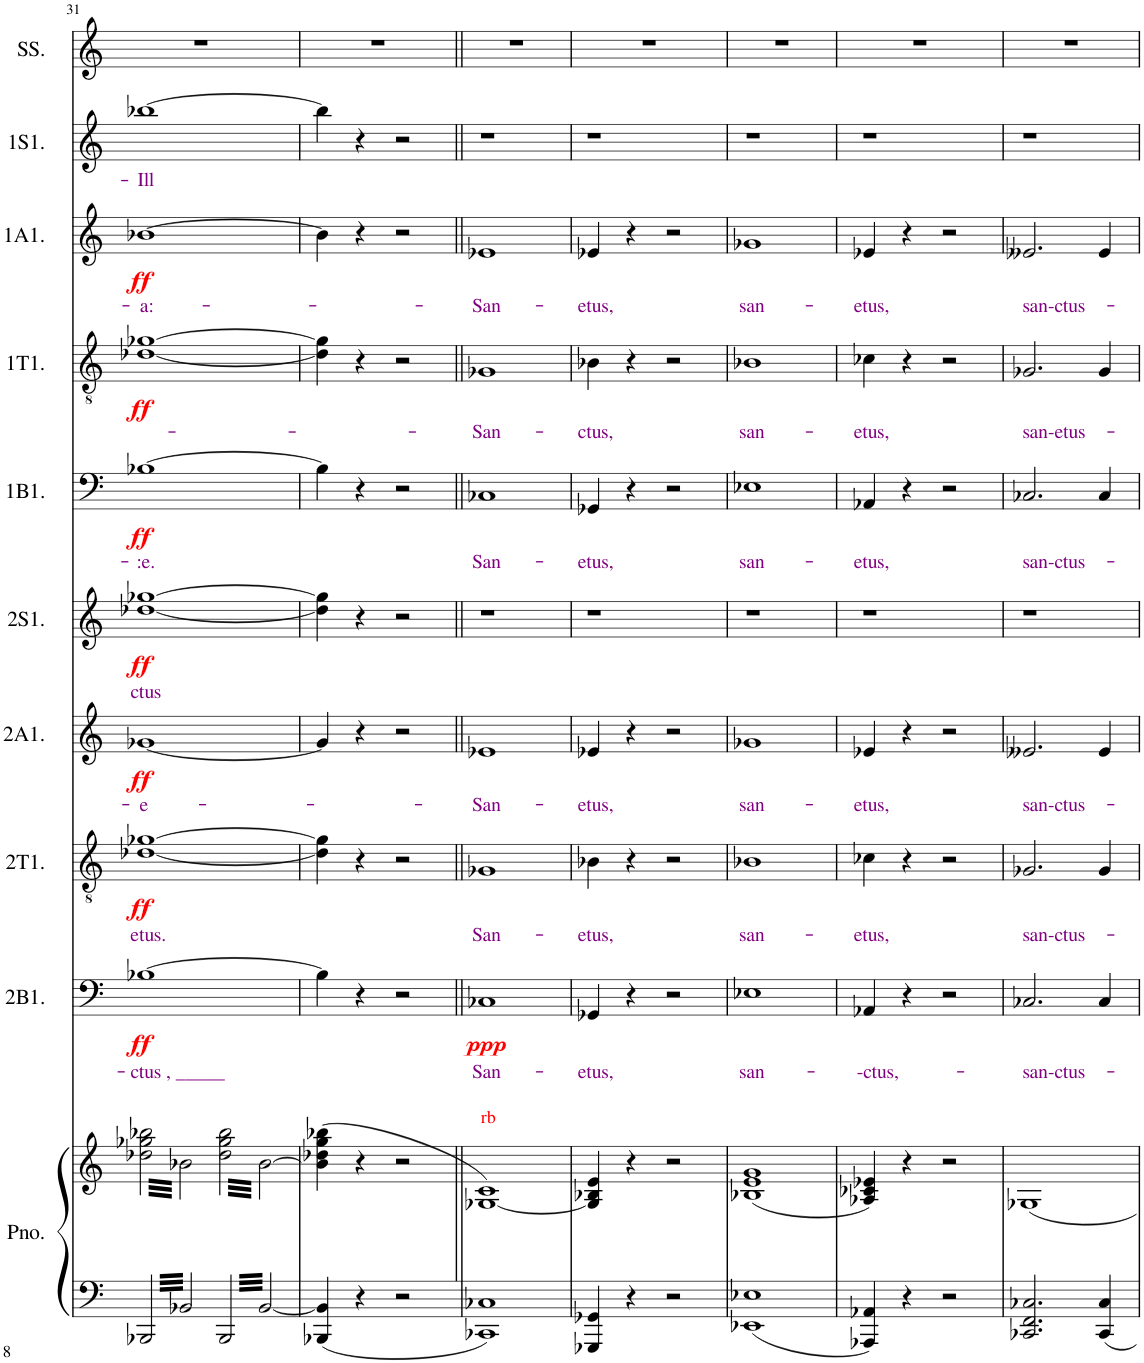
**kern	**kern	**kern	**text	**dynam	**kern	**text	**dynam	**kern	**text	**dynam	**kern	**text	**dynam	**kern	**text	**dynam	**kern	**text	**dynam	**kern	**text	**dynam	**kern	**text	**kern
*part10	*part10	*part9	*part9	*part9	*part8	*part8	*part8	*part7	*part7	*part7	*part6	*part6	*part6	*part5	*part5	*part5	*part4	*part4	*part4	*part3	*part3	*part3	*part2	*part2	*part1
*staff11	*staff10	*staff9	*staff9	*staff9	*staff8	*staff8	*staff8	*staff7	*staff7	*staff7	*staff6	*staff6	*staff6	*staff5	*staff5	*staff5	*staff4	*staff4	*staff4	*staff3	*staff3	*staff3	*staff2	*staff2	*staff1
*I"Piano	*	*I"C2 Bass 1	*	*	*I"C2 Tenor 1	*	*	*I"C2 Alto 1	*	*	*I"C1 Soprano 1	*	*	*I"C1 Bass 1	*	*	*I"C1 Tenor 1	*	*	*I"C1 Alto 1	*	*	*I"C1 Soprano 1	*	*I"Soprano Solo
*I'Pno.	*	*I'2B1.	*	*	*I'2T1.	*	*	*I'2A1.	*	*	*I'2S1.	*	*	*I'1B1.	*	*	*I'1T1.	*	*	*I'1A1.	*	*	*I'1S1.	*	*I'SS.
!!LO:PB:g=z
*clefF4	*clefG2	*clefF4	*	*	*clefGv2	*	*	*clefG2	*	*	*clefG2	*	*	*clefF4	*	*	*clefGv2	*	*	*clefG2	*	*	*clefG2	*	*clefG2
*	*	*	*	*	*	*	*	*Trd1c2	*	*	*	*	*	*	*	*	*	*	*	*Trd1c2	*	*	*	*	*
*k[]	*k[]	*k[]	*	*	*k[]	*	*	*k[]	*	*	*k[]	*	*	*k[]	*	*	*k[]	*	*	*k[]	*	*	*k[]	*	*k[]
*M4/4	*M4/4	*M4/4	*	*	*M4/4	*	*	*M4/4	*	*	*M4/4	*	*	*M4/4	*	*	*M4/4	*	*	*M4/4	*	*	*M4/4	*	*M4/4
*met(c)	*met(c)	*met(c)	*	*	*met(c)	*	*	*met(c)	*	*	*met(c)	*	*	*met(c)	*	*	*met(c)	*	*	*met(c)	*	*	*met(c)	*	*met(c)
=31	=31	=31	=31	=31	=31	=31	=31	=31	=31	=31	=31	=31	=31	=31	=31	=31	=31	=31	=31	=31	=31	=31	=31	=31	=31
!	!	!	!LO:LY:b:color=#800080	!LO:DY:b	!	!LO:LY:b:color=#800080	!LO:DY:b	!	!LO:LY:b:color=#800080	!LO:DY:b	!	!LO:LY:b:color=#800080	!LO:DY:b	!	!LO:LY:b:color=#800080	!LO:DY:b	!	!	!LO:DY:b	!	!LO:LY:b:color=#800080	!LO:DY:b	!	!LO:LY:b:color=#800080	!
*	*tremolo	*	*	*	*	*	*	*	*	*	*	*	*	*	*	*	*	*	*	*	*	*	*	*	*
6.BBB-X/	64dd-X\ 64gg-X\ 64bb-X\LLLL	[1B-X	-ctus , _____	ff	[1d-X [1g-X	etus.	ff	[1g-X	-e-	ff	[1dd-X [1gg-X	ctus	ff	[1B-X	-:e.	ff	[1d-X [1g-X	.	ff	[1b-X	-a:-	ff	[1bb-X	-Ill	1r
.	64b-X\	.	.	.	.	.	.	.	.	.	.	.	.	.	.	.	.	.	.	.	.	.	.	.	.
.	64dd-X\ 64gg-X\ 64bb-X\	.	.	.	.	.	.	.	.	.	.	.	.	.	.	.	.	.	.	.	.	.	.	.	.
.	64b-X\	.	.	.	.	.	.	.	.	.	.	.	.	.	.	.	.	.	.	.	.	.	.	.	.
.	64dd-X\ 64gg-X\ 64bb-X\	.	.	.	.	.	.	.	.	.	.	.	.	.	.	.	.	.	.	.	.	.	.	.	.
.	64b-X\	.	.	.	.	.	.	.	.	.	.	.	.	.	.	.	.	.	.	.	.	.	.	.	.
.	64dd-X\ 64gg-X\ 64bb-X\	.	.	.	.	.	.	.	.	.	.	.	.	.	.	.	.	.	.	.	.	.	.	.	.
.	64b-X\	.	.	.	.	.	.	.	.	.	.	.	.	.	.	.	.	.	.	.	.	.	.	.	.
.	64dd-X\ 64gg-X\ 64bb-X\	.	.	.	.	.	.	.	.	.	.	.	.	.	.	.	.	.	.	.	.	.	.	.	.
.	64b-X\	.	.	.	.	.	.	.	.	.	.	.	.	.	.	.	.	.	.	.	.	.	.	.	.
.	64dd-X\ 64gg-X\ 64bb-X\	.	.	.	.	.	.	.	.	.	.	.	.	.	.	.	.	.	.	.	.	.	.	.	.
.	64b-X\	.	.	.	.	.	.	.	.	.	.	.	.	.	.	.	.	.	.	.	.	.	.	.	.
.	64dd-X\ 64gg-X\ 64bb-X\	.	.	.	.	.	.	.	.	.	.	.	.	.	.	.	.	.	.	.	.	.	.	.	.
.	64b-X\	.	.	.	.	.	.	.	.	.	.	.	.	.	.	.	.	.	.	.	.	.	.	.	.
.	64dd-X\ 64gg-X\ 64bb-X\	.	.	.	.	.	.	.	.	.	.	.	.	.	.	.	.	.	.	.	.	.	.	.	.
.	64b-X\	.	.	.	.	.	.	.	.	.	.	.	.	.	.	.	.	.	.	.	.	.	.	.	.
6.BB-X/	64dd-X\ 64gg-X\ 64bb-X\	.	.	.	.	.	.	.	.	.	.	.	.	.	.	.	.	.	.	.	.	.	.	.	.
.	64b-X\	.	.	.	.	.	.	.	.	.	.	.	.	.	.	.	.	.	.	.	.	.	.	.	.
.	64dd-X\ 64gg-X\ 64bb-X\	.	.	.	.	.	.	.	.	.	.	.	.	.	.	.	.	.	.	.	.	.	.	.	.
.	64b-X\	.	.	.	.	.	.	.	.	.	.	.	.	.	.	.	.	.	.	.	.	.	.	.	.
.	64dd-X\ 64gg-X\ 64bb-X\	.	.	.	.	.	.	.	.	.	.	.	.	.	.	.	.	.	.	.	.	.	.	.	.
.	64b-X\	.	.	.	.	.	.	.	.	.	.	.	.	.	.	.	.	.	.	.	.	.	.	.	.
.	64dd-X\ 64gg-X\ 64bb-X\	.	.	.	.	.	.	.	.	.	.	.	.	.	.	.	.	.	.	.	.	.	.	.	.
.	64b-X\	.	.	.	.	.	.	.	.	.	.	.	.	.	.	.	.	.	.	.	.	.	.	.	.
.	64dd-X\ 64gg-X\ 64bb-X\	.	.	.	.	.	.	.	.	.	.	.	.	.	.	.	.	.	.	.	.	.	.	.	.
.	64b-X\	.	.	.	.	.	.	.	.	.	.	.	.	.	.	.	.	.	.	.	.	.	.	.	.
.	64dd-X\ 64gg-X\ 64bb-X\	.	.	.	.	.	.	.	.	.	.	.	.	.	.	.	.	.	.	.	.	.	.	.	.
.	64b-X\	.	.	.	.	.	.	.	.	.	.	.	.	.	.	.	.	.	.	.	.	.	.	.	.
.	64dd-X\ 64gg-X\ 64bb-X\	.	.	.	.	.	.	.	.	.	.	.	.	.	.	.	.	.	.	.	.	.	.	.	.
.	64b-X\	.	.	.	.	.	.	.	.	.	.	.	.	.	.	.	.	.	.	.	.	.	.	.	.
.	64dd-X\ 64gg-X\ 64bb-X\	.	.	.	.	.	.	.	.	.	.	.	.	.	.	.	.	.	.	.	.	.	.	.	.
.	64b-X\JJJJ	.	.	.	.	.	.	.	.	.	.	.	.	.	.	.	.	.	.	.	.	.	.	.	.
6.BBB-/	64dd-\ 64gg-\ 64bb-\LLLL	.	.	.	.	.	.	.	.	.	.	.	.	.	.	.	.	.	.	.	.	.	.	.	.
.	[64b-\	.	.	.	.	.	.	.	.	.	.	.	.	.	.	.	.	.	.	.	.	.	.	.	.
.	64dd-\ 64gg-\ 64bb-\	.	.	.	.	.	.	.	.	.	.	.	.	.	.	.	.	.	.	.	.	.	.	.	.
.	[64b-\	.	.	.	.	.	.	.	.	.	.	.	.	.	.	.	.	.	.	.	.	.	.	.	.
.	64dd-\ 64gg-\ 64bb-\	.	.	.	.	.	.	.	.	.	.	.	.	.	.	.	.	.	.	.	.	.	.	.	.
.	[64b-\	.	.	.	.	.	.	.	.	.	.	.	.	.	.	.	.	.	.	.	.	.	.	.	.
.	64dd-\ 64gg-\ 64bb-\	.	.	.	.	.	.	.	.	.	.	.	.	.	.	.	.	.	.	.	.	.	.	.	.
.	[64b-\	.	.	.	.	.	.	.	.	.	.	.	.	.	.	.	.	.	.	.	.	.	.	.	.
.	64dd-\ 64gg-\ 64bb-\	.	.	.	.	.	.	.	.	.	.	.	.	.	.	.	.	.	.	.	.	.	.	.	.
.	[64b-\	.	.	.	.	.	.	.	.	.	.	.	.	.	.	.	.	.	.	.	.	.	.	.	.
.	64dd-\ 64gg-\ 64bb-\	.	.	.	.	.	.	.	.	.	.	.	.	.	.	.	.	.	.	.	.	.	.	.	.
.	[64b-\	.	.	.	.	.	.	.	.	.	.	.	.	.	.	.	.	.	.	.	.	.	.	.	.
.	64dd-\ 64gg-\ 64bb-\	.	.	.	.	.	.	.	.	.	.	.	.	.	.	.	.	.	.	.	.	.	.	.	.
.	[64b-\	.	.	.	.	.	.	.	.	.	.	.	.	.	.	.	.	.	.	.	.	.	.	.	.
.	64dd-\ 64gg-\ 64bb-\	.	.	.	.	.	.	.	.	.	.	.	.	.	.	.	.	.	.	.	.	.	.	.	.
.	[64b-\	.	.	.	.	.	.	.	.	.	.	.	.	.	.	.	.	.	.	.	.	.	.	.	.
[6.BB-/	64dd-\ 64gg-\ 64bb-\	.	.	.	.	.	.	.	.	.	.	.	.	.	.	.	.	.	.	.	.	.	.	.	.
.	[64b-\	.	.	.	.	.	.	.	.	.	.	.	.	.	.	.	.	.	.	.	.	.	.	.	.
.	64dd-\ 64gg-\ 64bb-\	.	.	.	.	.	.	.	.	.	.	.	.	.	.	.	.	.	.	.	.	.	.	.	.
.	[64b-\	.	.	.	.	.	.	.	.	.	.	.	.	.	.	.	.	.	.	.	.	.	.	.	.
.	64dd-\ 64gg-\ 64bb-\	.	.	.	.	.	.	.	.	.	.	.	.	.	.	.	.	.	.	.	.	.	.	.	.
.	[64b-\	.	.	.	.	.	.	.	.	.	.	.	.	.	.	.	.	.	.	.	.	.	.	.	.
.	64dd-\ 64gg-\ 64bb-\	.	.	.	.	.	.	.	.	.	.	.	.	.	.	.	.	.	.	.	.	.	.	.	.
.	[64b-\	.	.	.	.	.	.	.	.	.	.	.	.	.	.	.	.	.	.	.	.	.	.	.	.
.	64dd-\ 64gg-\ 64bb-\	.	.	.	.	.	.	.	.	.	.	.	.	.	.	.	.	.	.	.	.	.	.	.	.
.	[64b-\	.	.	.	.	.	.	.	.	.	.	.	.	.	.	.	.	.	.	.	.	.	.	.	.
.	64dd-\ 64gg-\ 64bb-\	.	.	.	.	.	.	.	.	.	.	.	.	.	.	.	.	.	.	.	.	.	.	.	.
.	[64b-\	.	.	.	.	.	.	.	.	.	.	.	.	.	.	.	.	.	.	.	.	.	.	.	.
.	64dd-\ 64gg-\ 64bb-\	.	.	.	.	.	.	.	.	.	.	.	.	.	.	.	.	.	.	.	.	.	.	.	.
.	[64b-\	.	.	.	.	.	.	.	.	.	.	.	.	.	.	.	.	.	.	.	.	.	.	.	.
.	64dd-\ 64gg-\ 64bb-\	.	.	.	.	.	.	.	.	.	.	.	.	.	.	.	.	.	.	.	.	.	.	.	.
.	64b-\JJJJ	.	.	.	.	.	.	.	.	.	.	.	.	.	.	.	.	.	.	.	.	.	.	.	.
*	*Xtremolo	*	*	*	*	*	*	*	*	*	*	*	*	*	*	*	*	*	*	*	*	*	*	*	*
=32	=32	=32	=32	=32	=32	=32	=32	=32	=32	=32	=32	=32	=32	=32	=32	=32	=32	=32	=32	=32	=32	=32	=32	=32	=32
4BBB-X/ 4BB-/]	(4b-\] 4dd-X\ 4gg\ 4bb-X\	4B-\]	.	.	4d-\] 4g-\]	.	.	4g-/]	.	.	4dd-\] 4gg-\]	.	.	4B-\]	.	.	4d-\] 4g-\]	.	.	4b-\]	.	.	4bb-\]	.	1r
.	.	.	.	.	.	.	.	.	.	.	.	.	.	.	.	.	.	.	.	.	.	.	.	.	.
.	.	.	.	.	.	.	.	.	.	.	.	.	.	.	.	.	.	.	.	.	.	.	.	.	.
.	.	.	.	.	.	.	.	.	.	.	.	.	.	.	.	.	.	.	.	.	.	.	.	.	.
.	.	.	.	.	.	.	.	.	.	.	.	.	.	.	.	.	.	.	.	.	.	.	.	.	.
.	.	.	.	.	.	.	.	.	.	.	.	.	.	.	.	.	.	.	.	.	.	.	.	.	.
.	.	.	.	.	.	.	.	.	.	.	.	.	.	.	.	.	.	.	.	.	.	.	.	.	.
.	.	.	.	.	.	.	.	.	.	.	.	.	.	.	.	.	.	.	.	.	.	.	.	.	.
.	.	.	.	.	.	.	.	.	.	.	.	.	.	.	.	.	.	.	.	.	.	.	.	.	.
.	.	.	.	.	.	.	.	.	.	.	.	.	.	.	.	.	.	.	.	.	.	.	.	.	.
.	.	.	.	.	.	.	.	.	.	.	.	.	.	.	.	.	.	.	.	.	.	.	.	.	.
.	.	.	.	.	.	.	.	.	.	.	.	.	.	.	.	.	.	.	.	.	.	.	.	.	.
.	.	.	.	.	.	.	.	.	.	.	.	.	.	.	.	.	.	.	.	.	.	.	.	.	.
.	.	.	.	.	.	.	.	.	.	.	.	.	.	.	.	.	.	.	.	.	.	.	.	.	.
.	.	.	.	.	.	.	.	.	.	.	.	.	.	.	.	.	.	.	.	.	.	.	.	.	.
.	.	.	.	.	.	.	.	.	.	.	.	.	.	.	.	.	.	.	.	.	.	.	.	.	.
4r	4r	4r	.	.	4r	.	.	4r	.	.	4r	.	.	4r	.	.	4r	.	.	4r	.	.	4r	.	.
2r	2r	2r	.	.	2r	.	.	2r	.	.	2r	.	.	2r	.	.	2r	.	.	2r	.	.	2r	.	.
=33||	=33||	=33||	=33||	=33||	=33||	=33||	=33||	=33||	=33||	=33||	=33||	=33||	=33||	=33||	=33||	=33||	=33||	=33||	=33||	=33||	=33||	=33||	=33||	=33||	=33||
!	!LO:TX:a:color=#FF0000:t=rb	!	!	!	!	!	!	!	!	!	!	!	!	!	!	!	!	!	!	!	!	!	!	!	!
!	!	!	!LO:LY:b:color=#800080	!LO:DY:b	!	!LO:LY:b:color=#800080	!	!	!LO:LY:b:color=#800080	!	!	!	!	!	!LO:LY:b:color=#800080	!	!	!LO:LY:b:color=#800080	!	!	!LO:LY:b:color=#800080	!	!	!	!
1CC-X 1C-X	[1G-X 1c)	1C-X	San-	ppp	1G-X	San-	.	1e-X	-San-	.	1r	.	.	1C-X	San-	.	1G-X	-San-	.	1e-X	-San-	.	1r	.	1r
=34	=34	=34	=34	=34	=34	=34	=34	=34	=34	=34	=34	=34	=34	=34	=34	=34	=34	=34	=34	=34	=34	=34	=34	=34	=34
!	!	!	!LO:LY:b:color=#800080	!	!	!LO:LY:b:color=#800080	!	!	!LO:LY:b:color=#800080	!	!	!	!	!	!LO:LY:b:color=#800080	!	!	!LO:LY:b:color=#800080	!	!	!LO:LY:b:color=#800080	!	!	!	!
4GGG-X/ 4GG-X/	4G-/] 4B-X/ 4e/	4GG-X/	-etus,	.	4B-X\	-etus,	.	4e-X/	-etus,	.	1r	.	.	4GG-X/	-etus,	.	4B-X\	-ctus,	.	4e-X/	-etus,	.	1r	.	1r
4r	4r	4r	.	.	4r	.	.	4r	.	.	.	.	.	4r	.	.	4r	.	.	4r	.	.	.	.	.
2r	2r	2r	.	.	2r	.	.	2r	.	.	.	.	.	2r	.	.	2r	.	.	2r	.	.	.	.	.
=35	=35	=35	=35	=35	=35	=35	=35	=35	=35	=35	=35	=35	=35	=35	=35	=35	=35	=35	=35	=35	=35	=35	=35	=35	=35
!	!	!	!LO:LY:b:color=#800080	!	!	!LO:LY:b:color=#800080	!	!	!LO:LY:b:color=#800080	!	!	!	!	!	!LO:LY:b:color=#800080	!	!	!LO:LY:b:color=#800080	!	!	!LO:LY:b:color=#800080	!	!	!	!
1EE-X 1E-X	(1B-X 1e 1g	1E-X	san-	.	1B-X	san-	.	1g-X	san-	.	1r	.	.	1E-X	san-	.	1B-X	san-	.	1g-X	san-	.	1r	.	1r
=36	=36	=36	=36	=36	=36	=36	=36	=36	=36	=36	=36	=36	=36	=36	=36	=36	=36	=36	=36	=36	=36	=36	=36	=36	=36
!	!	!	!LO:LY:b:color=#800080	!	!	!LO:LY:b:color=#800080	!	!	!LO:LY:b:color=#800080	!	!	!	!	!	!LO:LY:b:color=#800080	!	!	!LO:LY:b:color=#800080	!	!	!LO:LY:b:color=#800080	!	!	!	!
4AAA-X/ 4AA-X/	4A-X/ 4c-X/ 4e-X/)	4AA-X/	--ctus,-	.	4c-X\	-etus,	.	4e-X/	-etus,	.	1r	.	.	4AA-X/	-etus,	.	4c-X\	-etus,	.	4e-X/	-etus,	.	1r	.	1r
4r	4r	4r	.	.	4r	.	.	4r	.	.	.	.	.	4r	.	.	4r	.	.	4r	.	.	.	.	.
2r	2r	2r	.	.	2r	.	.	2r	.	.	.	.	.	2r	.	.	2r	.	.	2r	.	.	.	.	.
=37	=37	=37	=37	=37	=37	=37	=37	=37	=37	=37	=37	=37	=37	=37	=37	=37	=37	=37	=37	=37	=37	=37	=37	=37	=37
!	!	!	!LO:LY:b:color=#800080	!	!	!LO:LY:b:color=#800080	!	!	!LO:LY:b:color=#800080	!	!	!	!	!	!LO:LY:b:color=#800080	!	!	!LO:LY:b:color=#800080	!	!	!LO:LY:b:color=#800080	!	!	!	!
2.CC-X/ 2.FF/ 2.C-X/	1G-X	2.C-X/	-san-ctus-	.	2.G-X/	san-ctus-	.	2.e--X/	san-ctus-	.	1r	.	.	2.C-X/	san-ctus-	.	2.G-X/	san-etus-	.	2.e--X/	san-ctus-	.	1r	.	1r
4CC-/ 4C-/	.	4C-/	.	.	4G-/	.	.	4e--/	.	.	.	.	.	4C-/	.	.	4G-/	.	.	4e--/	.	.	.	.	.
=	=	=	=	=	=	=	=	=	=	=	=	=	=	=	=	=	=	=	=	=	=	=	=	=	=
*-	*-	*-	*-	*-	*-	*-	*-	*-	*-	*-	*-	*-	*-	*-	*-	*-	*-	*-	*-	*-	*-	*-	*-	*-	*-
